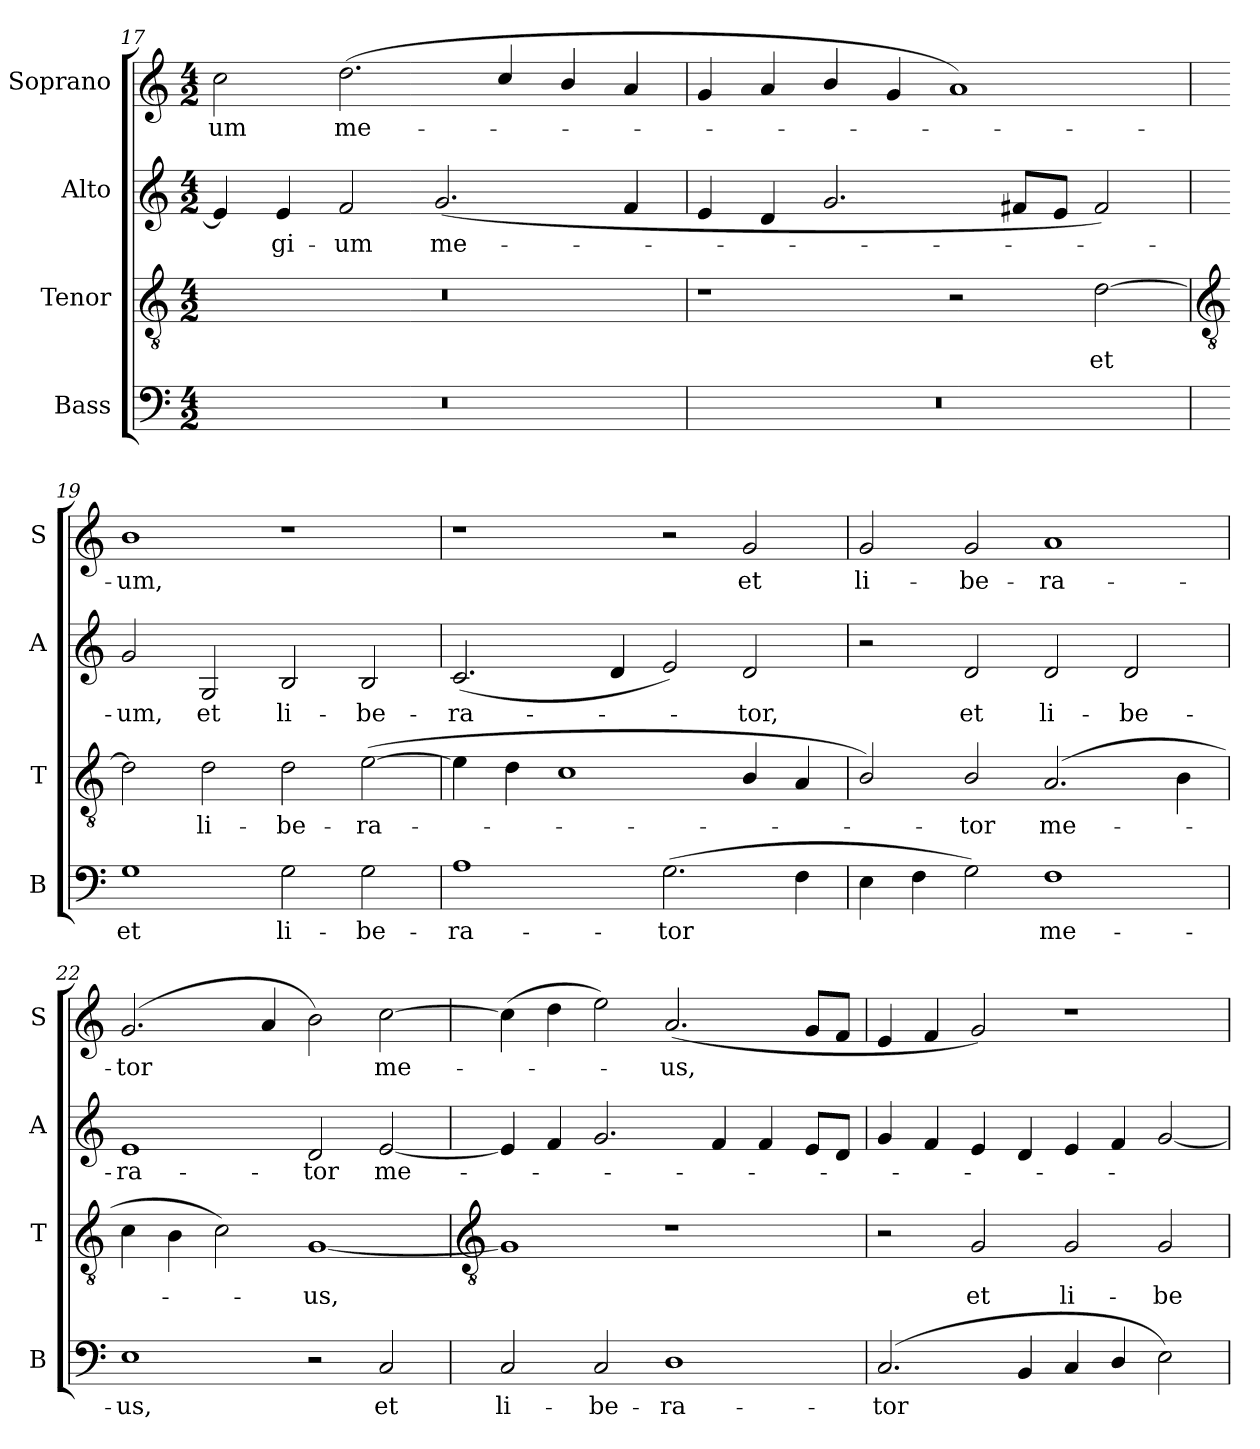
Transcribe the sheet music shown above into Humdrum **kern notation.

**kern	**text	**kern	**text	**kern	**text	**kern	**text
*part4	*part4	*part3	*part3	*part2	*part2	*part1	*part1
*staff4	*staff4	*staff3	*staff3	*staff2	*staff2	*staff1	*staff1
*I"Bass	*	*I"Tenor	*	*I"Alto	*	*I"Soprano	*
*I'B	*	*I'T	*	*I'A	*	*I'S	*
*clefF4	*	*clefGv2	*	*clefG2	*	*clefG2	*
*k[]	*	*k[]	*	*k[]	*	*k[]	*
*C:	*	*C:	*	*C:	*	*C:	*
*M4/2	*	*M4/2	*	*M4/2	*	*M4/2	*
=17	=17	=17	=17	=17	=17	=17	=17
!	!	!	!	!	!	!	!LO:LY:b
0r	.	0r	.	4e]	.	2cc	-um
!	!	!	!	!	!LO:LY:b	!	!
.	.	.	.	4e	gi-	.	.
!	!	!	!	!	!LO:LY:b	!	!LO:LY:b
.	.	.	.	2f	-um	(<2.dd	me-
!	!	!	!	!	!LO:LY:b	!	!
.	.	.	.	(<2.g	me-	.	.
.	.	.	.	.	.	4cc/	.
.	.	.	.	.	.	4b/	.
.	.	.	.	4f	.	4a	.
=18	=18	=18	=18	=18	=18	=18	=18
0r	.	1r	.	4e	.	4g	.
.	.	.	.	4d	.	4a	.
.	.	.	.	2.g	.	4b/	.
.	.	.	.	.	.	4g	.
.	.	2r	.	.	.	1a)	.
.	.	.	.	8f#XL	.	.	.
.	.	.	.	8eJ	.	.	.
!	!	!	!LO:LY:b	!	!	!	!
.	.	[2d	et	2f#)	.	.	.
!!LO:LB:g=z
=19	=19	=19	=19	=19	=19	=19	=19
*	*	*clefGv2	*	*	*	*	*
!	!LO:LY:b	!	!	!	!LO:LY:b	!	!LO:LY:b
1G	et	2d]	.	2g	um,	1b	um,
!	!	!	!LO:LY:b	!	!LO:LY:b	!	!
.	.	2d	li-	2G	et	.	.
!	!LO:LY:b	!	!LO:LY:b	!	!LO:LY:b	!	!
2G	li-	2d	-be-	2B	li-	1r	.
!	!LO:LY:b	!	!LO:LY:b	!	!LO:LY:b	!	!
2G	-be-	(>[2e	-ra-	2B	-be-	.	.
=20	=20	=20	=20	=20	=20	=20	=20
!	!LO:LY:b	!	!	!	!LO:LY:b	!	!
1A	-ra-	4e]	.	(<2.c	-ra-	1r	.
.	.	4d	.	.	.	.	.
.	.	1c	.	.	.	.	.
.	.	.	.	4d	.	.	.
!	!LO:LY:b	!	!	!	!	!	!
(>2.G	-tor	.	.	2e)	.	2r	.
!	!	!	!	!	!LO:LY:b	!	!LO:LY:b
.	.	4B/	.	2d	tor,	2g	et
4F	.	4A	.	.	.	.	.
=21	=21	=21	=21	=21	=21	=21	=21
!	!	!	!	!	!	!	!LO:LY:b
4E	.	2B/)	.	2r	.	2g	li-
4F	.	.	.	.	.	.	.
!	!	!	!LO:LY:b	!	!LO:LY:b	!	!LO:LY:b
2G)	.	2B/	tor	2d	et	2g	-be-
!	!LO:LY:b	!	!LO:LY:b	!	!LO:LY:b	!	!LO:LY:b
1F	me-	(>2.A	me-	2d	li-	1a	-ra-
!	!	!	!	!	!LO:LY:b	!	!
.	.	.	.	2d	-be-	.	.
.	.	4B	.	.	.	.	.
=22	=22	=22	=22	=22	=22	=22	=22
!	!LO:LY:b	!	!	!	!LO:LY:b	!	!LO:LY:b
1E	-us,	4c	.	1e	-ra-	(<2.g	-tor
.	.	4B	.	.	.	.	.
.	.	2c)	.	.	.	.	.
.	.	.	.	.	.	4a	.
!	!	!	!LO:LY:b	!	!LO:LY:b	!	!
2r	.	[1G	us,	2d	-tor	2b)	.
!	!LO:LY:b	!	!	!	!LO:LY:b	!	!LO:LY:b
2C	et	.	.	[2e	me-	[2cc	me-
!!LO:LB:g=z
=23	=23	=23	=23	=23	=23	=23	=23
*	*	*clefGv2	*	*	*	*	*
!	!LO:LY:b	!	!	!	!	!	!
2C	li-	1G]	.	4e]	.	(>4cc]	.
.	.	.	.	4f	.	4dd	.
!	!LO:LY:b	!	!	!	!	!	!
2C	-be-	.	.	2.g	.	2ee)	.
!	!LO:LY:b	!	!	!	!	!	!LO:LY:b
1D	-ra-	1r	.	.	.	(<2.a	us,
.	.	.	.	4f	.	.	.
.	.	.	.	4f	.	.	.
.	.	.	.	8eL	.	8gL	.
.	.	.	.	8dJ	.	8fJ	.
=24	=24	=24	=24	=24	=24	=24	=24
!	!LO:LY:b	!	!	!	!	!	!
(<2.C	-tor	2r	.	4g	.	4e	.
.	.	.	.	4f	.	4f	.
!	!	!	!LO:LY:b	!	!	!	!
.	.	2G	et	4e	.	2g)	.
4BB	.	.	.	4d	.	.	.
!	!	!	!LO:LY:b	!	!	!	!
4C	.	2G	li-	4e	.	1r	.
4D/	.	.	.	4f	.	.	.
!	!	!	!LO:LY:b	!	!	!	!
2E)	.	2G	-be	[2g	.	.	.
=	=	=	=	=	=	=	=
*-	*-	*-	*-	*-	*-	*-	*-
